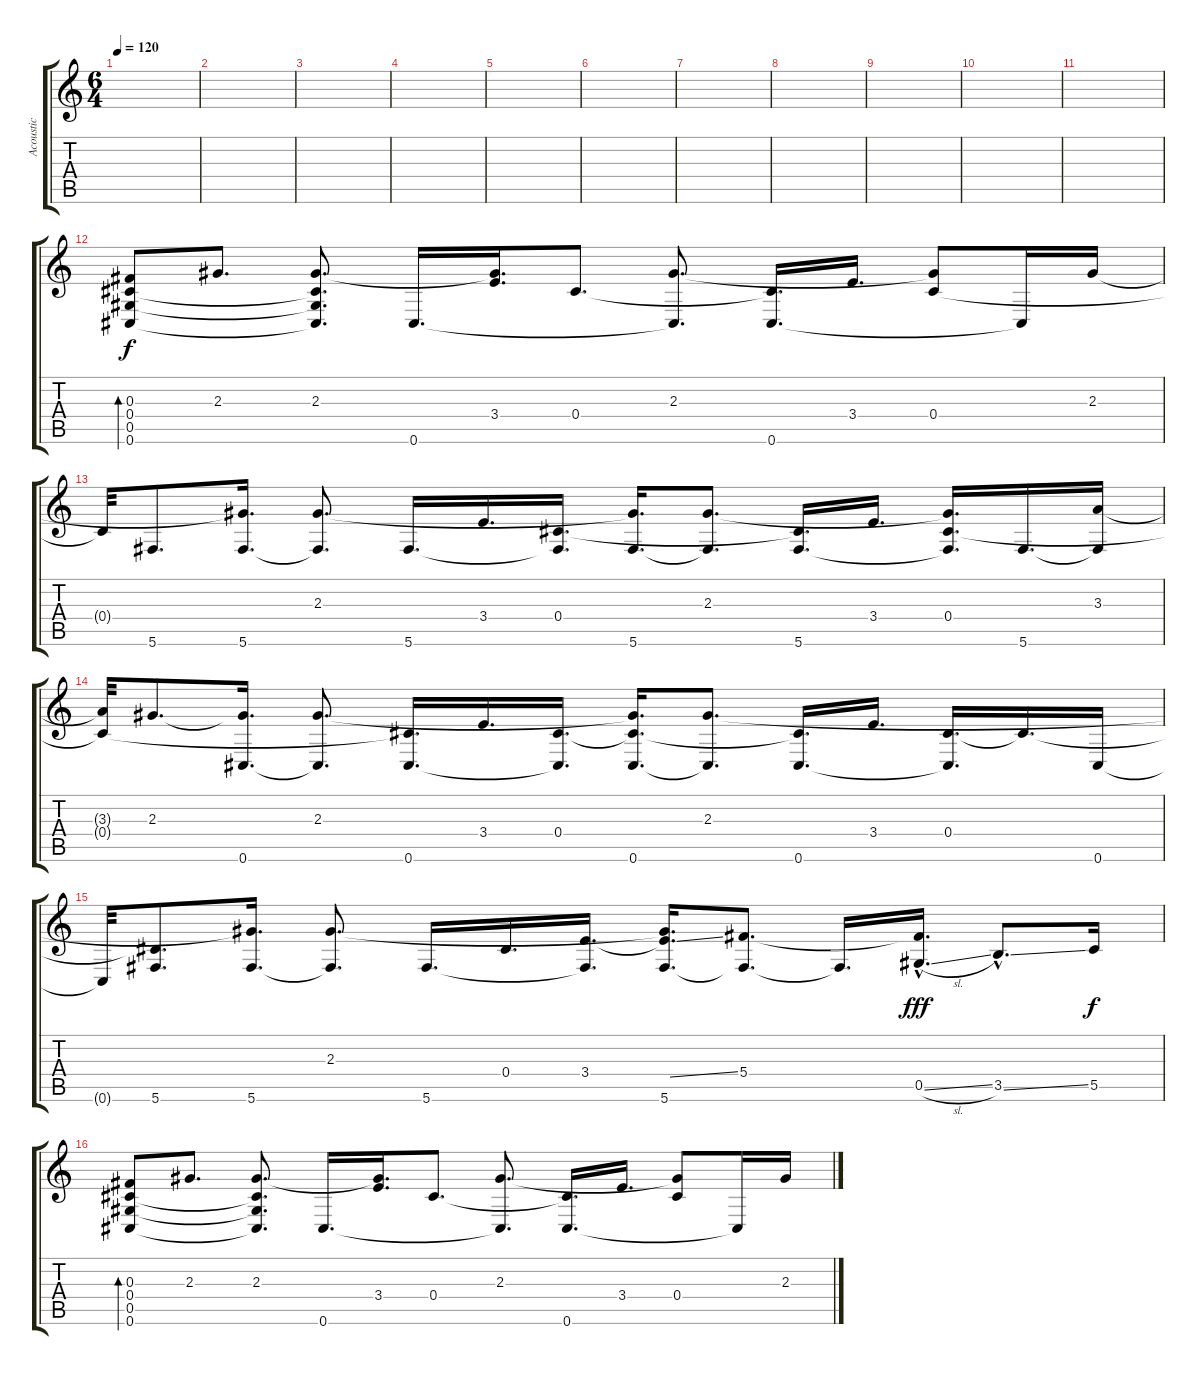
\track ("Acoustic" "Acoustic") {instrument acousticguitarsteel}
\staff {score tabs}
\tuning (Eb4 Bb3 Gb3 Db3 Ab2 Db2) {hide}
\ts (6 4)
\tempo 120
\clef g2
\ks c
|
|
|
|
|
|
|
|
|
|
|
(0.3 0.4 0.5 0.6).8{bd 480 instrument acousticguitarsteel} 2.3.8{d} (2.3 0.4{t} 0.5{t} 0.6{t}).8{d} 0.6.16{d} (2.3{t} 3.4).16{d} 0.4.8{d} (2.3 0.6{t}).8{d} (0.4{t} 0.6).16{d} 3.4.16{d} (2.3{t} 0.4).8 0.6{t}.16 2.3.16 |
0.4{t}.32 5.6.8{d} (2.3{t} 5.6).16{d} (2.3 5.6{t}).8{d} 5.6.16{d} 3.4.16{d} (0.4 5.6{t}).16{d} (2.3{t} 5.6).16{d} (2.3 5.6{t}).8{d} (0.4{t} 5.6).16{d} 3.4.16{d} (2.3{t} 0.4 5.6{t}).16{d} 5.6.16{d} (3.3 5.6{t}).16 |
(3.3{t} 0.4{t}).32 2.3.8{d} (2.3{t} 0.6).16{d} (2.3 0.6{t}).8{d} (0.4{t} 0.6).16{d} 3.4.16{d} (0.4 0.6{t}).16{d} (2.3{t} 0.4{t} 0.6).16{d} (2.3 0.6{t}).8{d} (0.4{t} 0.6).16{d} 3.4.16{d} (0.4 0.6{t}).16{d} 0.4{t}.16{d} 0.6.16 |
0.6{t}.32 (0.4{t} 5.6).8{d} (2.3{t} 5.6).16{d} (2.3 5.6{t}).8{d} 5.6.16{d} 0.4.16{d} (3.4 5.6{t}).16{d} (2.3{t} 3.4{ss t} 5.6).16{d} (5.4 5.6{t}).8{d} 5.6{t}.16{d} (5.4{t} 0.5{sl hac}).16{d dy fff} 3.5{ss hac}.8{d} 5.5.16{dy f} |
(0.3 0.4 0.5 0.6).8{bd 480} 2.3.8{d} (2.3 0.4{t} 0.5{t} 0.6{t}).8{d} 0.6.16{d} (2.3{t} 3.4).16{d} 0.4.8{d} (2.3 0.6{t}).8{d} (0.4{t} 0.6).16{d} 3.4.16{d} (2.3{t} 0.4).8 0.6{t}.16 2.3.16
